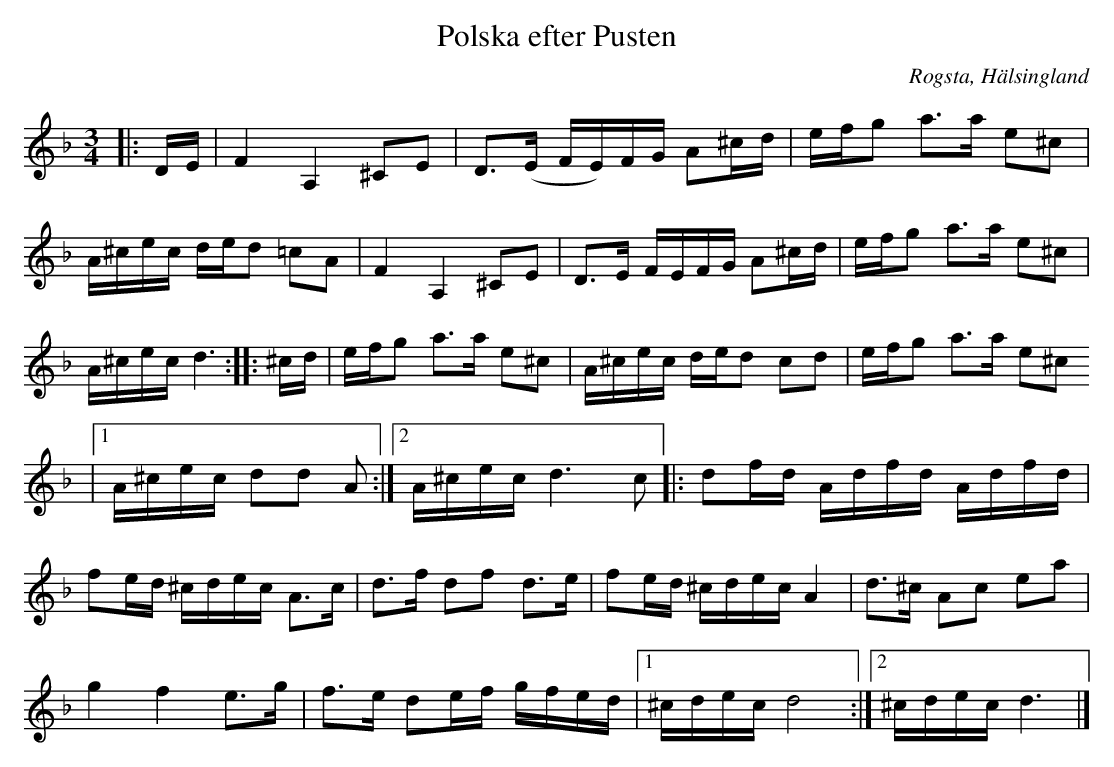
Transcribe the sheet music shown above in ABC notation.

X:1
T:Polska efter Pusten
O:Rogsta, Hälsingland
M:3/4
L:1/8
K:Dm
|:D/E/ | F2 A,2 ^CE | D>(E F/E/)F/G/ A^c/d/ | e/f/g a>a e^c |
A/^c/e/c/ d/e/d =cA | F2 A,2 ^CE | D>E F/E/F/G/ A^c/d/ | e/f/g a>a e^c |
A/^c/e/c/ d3 :: ^c/d/ | e/f/g a>a e^c | A/^c/e/c/ d/e/d cd | e/f/g a>a e^c
|1 A/^c/e/c/ dd A :|2 A/^c/e/c/ d3 c |: df/d/ A/d/f/d/ A/d/f/d/ |
fe/d/ ^c/d/e/c/ A>c | d>f df d>e | fe/d/ ^c/d/e/c/ A2 | d>^c Ac ea |
g2 f2 e>g | f>e de/f/ g/f/e/d/ |1 ^c/d/e/c/ d4 :|2 ^c/d/e/c/ d3 |]
